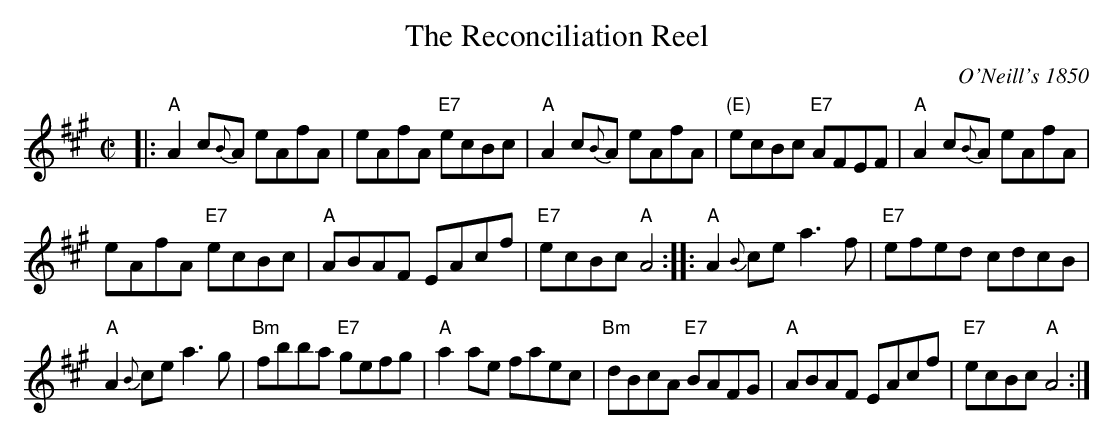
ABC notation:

X:1
T: Reconciliation Reel, The
O: O'Neill's 1850
M: C|
L: 1/8
K: A
|: "A"A2 c{B}A eAfA | eAfA "E7"ecBc | "A"A2 c{B}A eAfA | "(E)"ecBc "E7"AFEF | "A"A2 c{B}A eAfA |
eAfA "E7"ecBc | "A"ABAF EAcf | "E7"ecBc "A"A4 :: "A"A2{B}ce a3f | "E7"efed cdcB |
"A"A2{B}ce a3g | "Bm"fbba "E7"gefg | "A"a2ae faec | "Bm"dBcA "E7"BAFG | "A"ABAF EAcf | "E7"ecBc "A"A4 :|
